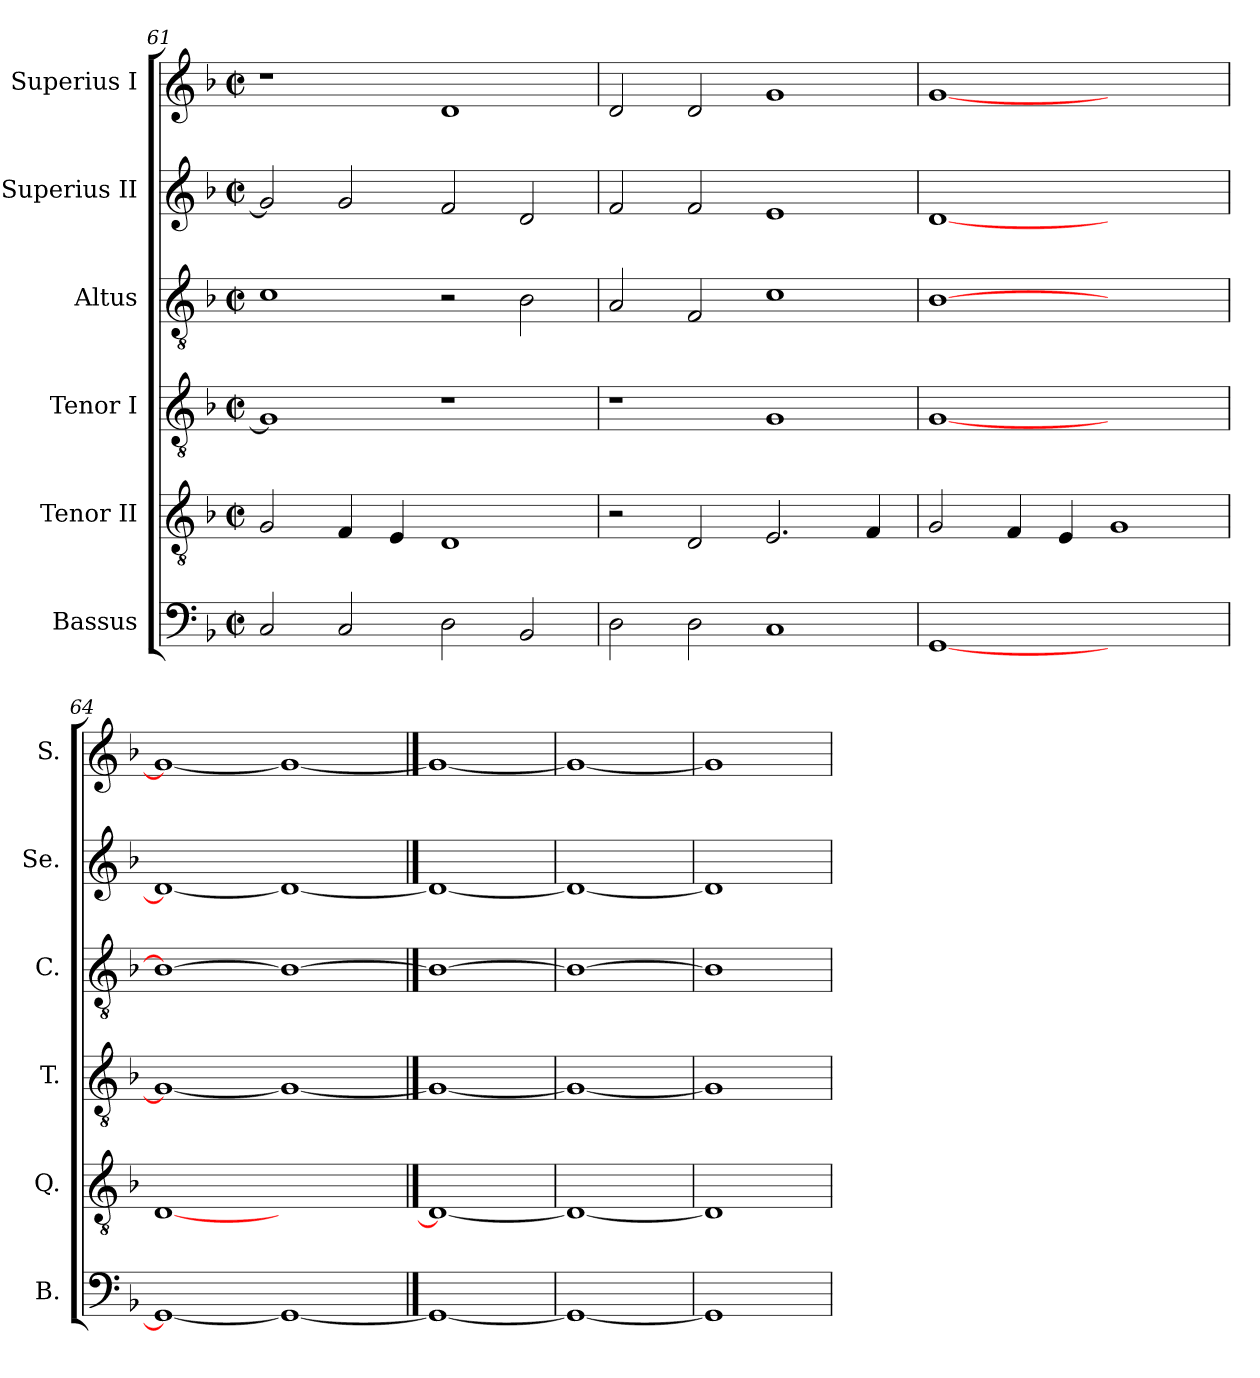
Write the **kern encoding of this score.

**kern	**kern	**kern	**kern	**kern	**kern
*part6	*part5	*part4	*part3	*part2	*part1
*staff6	*staff5	*staff4	*staff3	*staff2	*staff1
*I"Bassus	*I"Tenor II	*I"Tenor I	*I"Altus	*I"Superius II	*I"Superius I
*I'B.	*I'Q.	*I'T.	*I'C.	*I'Se.	*I'S.
*clefF4	*clefGv2	*clefGv2	*clefGv2	*clefG2	*clefG2
*	*ITrd7c12	*ITrd7c12	*ITrd7c12	*	*
*k[b-]	*k[b-]	*k[b-]	*k[b-]	*k[b-]	*k[b-]
*F:	*F:	*F:	*F:	*F:	*F:
*M2/2	*M2/2	*M2/2	*M2/2	*M2/2	*M2/2
*met(c|)	*met(c|)	*met(c|)	*met(c|)	*met(c|)	*met(c|)
=61	=61	=61	=61	=61	=61
2Ci/	2GGi/	1GGi]	1Ci	2gi/]	1r
2Ci/	4FFi/	.	.	2gi/	.
.	4EEi/	.	.	.	.
2Di\	1DDi	1r	2r	2fi/	1di
2BB-i/	.	.	2BB-i\	2di/	.
=62	=62	=62	=62	=62	=62
2Di\	2r	1r	2AAi/	2fi/	2di/
2Di\	2DDi/	.	2FFi/	2fi/	2di/
1Ci	2.EEi/	1GGi	1Ci	1ei	1gi
.	4FFi/	.	.	.	.
=63	=63	=63	=63	=63	=63
[<1GGi	2GGi/	[<1GGi	[>1BB-i	[<1di	[<1gi
.	4FFi/	.	.	.	.
.	4EEi/	.	.	.	.
1ryy	1GGi	1ryy	1ryy	1ryy	1ryy
=64	=64	=64	=64	=64	=64
1GGi_<	[1DDi	1GGi_<	1BB-i_>	1di_<	1gi_<
1GGi_	1ryy	1GGi_	1BB-i_	1di_	1gi_
==65	==65	==65	==65	==65	==65
1GGi_	1DDi_	1GGi_	1BB-i_	1di_	1gi_
=66	=66	=66	=66	=66	=66
1GGi_	1DDi_	1GGi_	1BB-i_	1di_	1gi_
=67	=67	=67	=67	=67	=67
1GGi]	1DDi]	1GGi]	1BB-i]	1di]	1gi]
=	=	=	=	=	=
*-	*-	*-	*-	*-	*-
